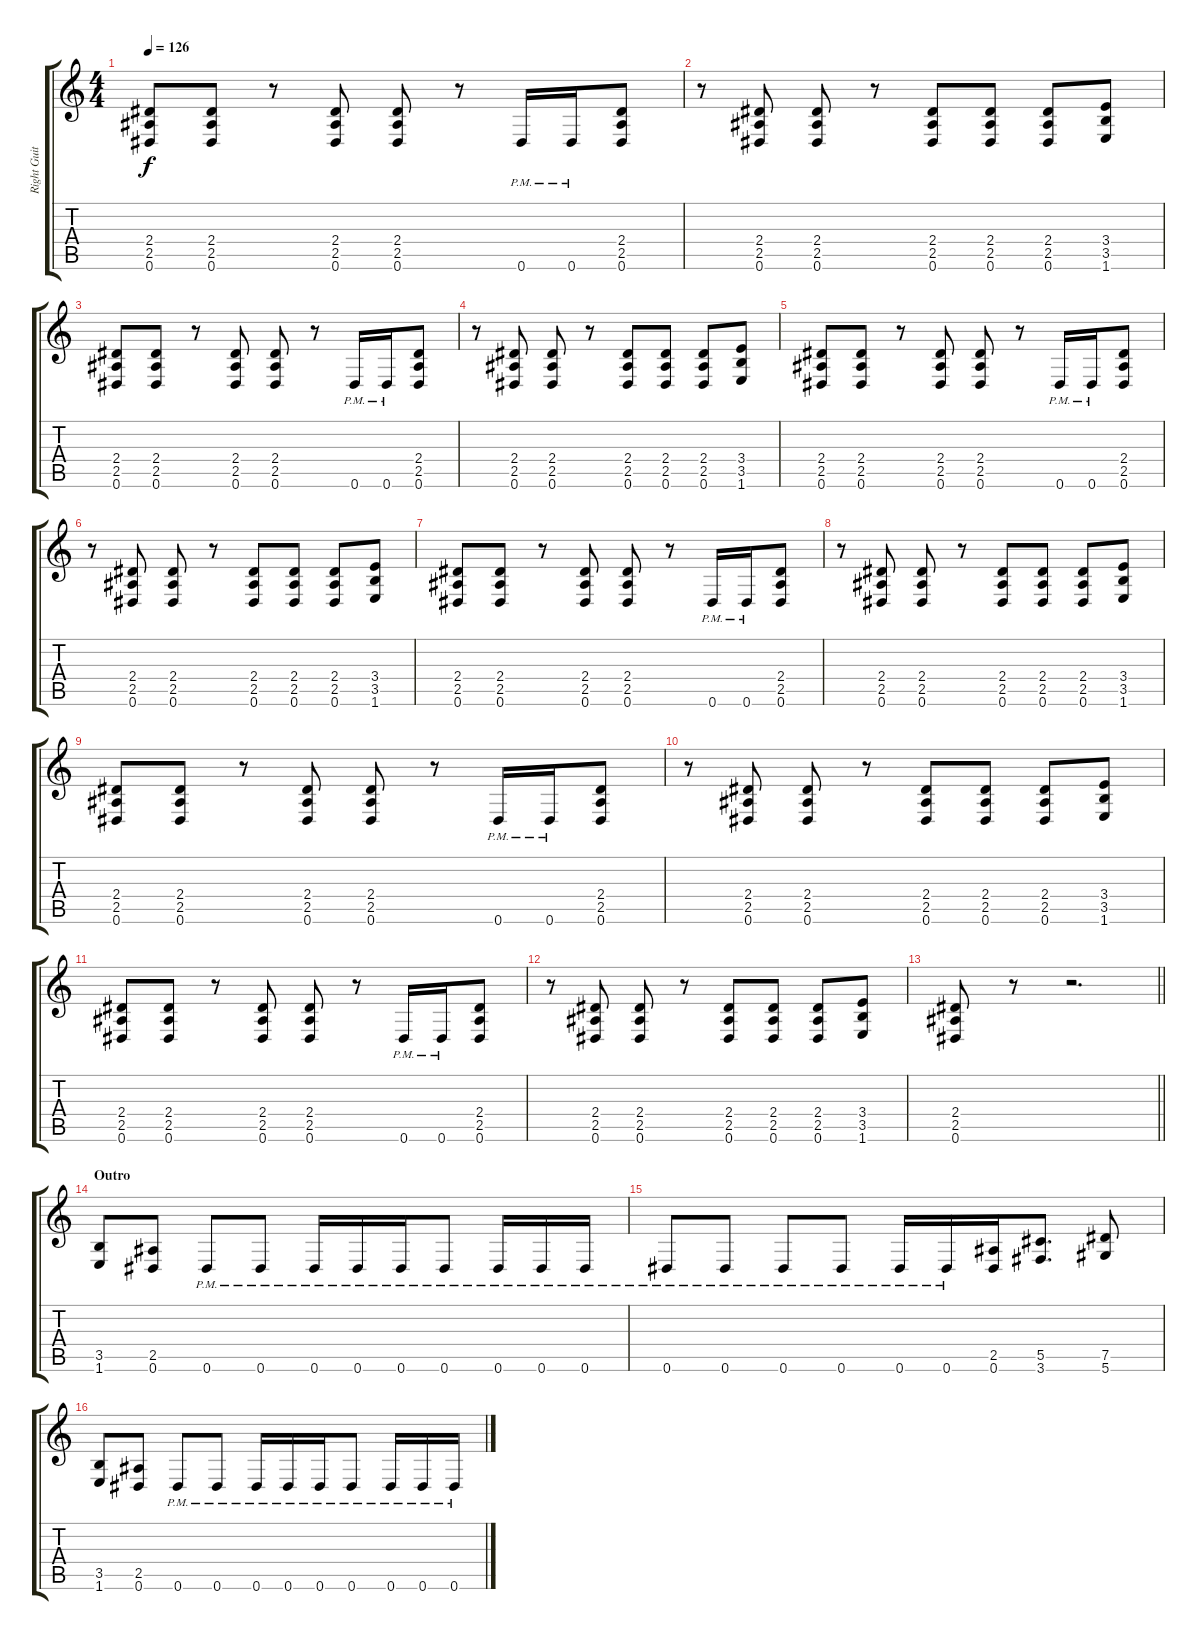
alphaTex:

\track ("Right Guitar" "Right Guit") {instrument distortionguitar}
\staff {score tabs}
\tuning (Eb4 Bb3 Gb3 Db3 Ab2 Eb2) {hide}
\ts (4 4)
\tempo 126
\clef g2
\ks c
(2.4 2.5 0.6).8{dy f} (2.4 2.5 0.6).8 r.8 (2.4 2.5 0.6).8 (2.4 2.5 0.6).8 r.8 0.6{pm}.16 0.6{pm}.16 (2.4 2.5 0.6).8 |
r.8 (2.4 2.5 0.6).8 (2.4 2.5 0.6).8 r.8 (2.4 2.5 0.6).8 (2.4 2.5 0.6).8 (2.4 2.5 0.6).8 (3.4 3.5 1.6).8 |
(2.4 2.5 0.6).8 (2.4 2.5 0.6).8 r.8 (2.4 2.5 0.6).8 (2.4 2.5 0.6).8 r.8 0.6{pm}.16 0.6{pm}.16 (2.4 2.5 0.6).8 |
r.8 (2.4 2.5 0.6).8 (2.4 2.5 0.6).8 r.8 (2.4 2.5 0.6).8 (2.4 2.5 0.6).8 (2.4 2.5 0.6).8 (3.4 3.5 1.6).8 |
(2.4 2.5 0.6).8 (2.4 2.5 0.6).8 r.8 (2.4 2.5 0.6).8 (2.4 2.5 0.6).8 r.8 0.6{pm}.16 0.6{pm}.16 (2.4 2.5 0.6).8 |
r.8 (2.4 2.5 0.6).8 (2.4 2.5 0.6).8 r.8 (2.4 2.5 0.6).8 (2.4 2.5 0.6).8 (2.4 2.5 0.6).8 (3.4 3.5 1.6).8 |
(2.4 2.5 0.6).8 (2.4 2.5 0.6).8 r.8 (2.4 2.5 0.6).8 (2.4 2.5 0.6).8 r.8 0.6{pm}.16 0.6{pm}.16 (2.4 2.5 0.6).8 |
r.8 (2.4 2.5 0.6).8 (2.4 2.5 0.6).8 r.8 (2.4 2.5 0.6).8 (2.4 2.5 0.6).8 (2.4 2.5 0.6).8 (3.4 3.5 1.6).8 |
(2.4 2.5 0.6).8 (2.4 2.5 0.6).8 r.8 (2.4 2.5 0.6).8 (2.4 2.5 0.6).8 r.8 0.6{pm}.16 0.6{pm}.16 (2.4 2.5 0.6).8 |
r.8 (2.4 2.5 0.6).8 (2.4 2.5 0.6).8 r.8 (2.4 2.5 0.6).8 (2.4 2.5 0.6).8 (2.4 2.5 0.6).8 (3.4 3.5 1.6).8 |
(2.4 2.5 0.6).8 (2.4 2.5 0.6).8 r.8 (2.4 2.5 0.6).8 (2.4 2.5 0.6).8 r.8 0.6{pm}.16 0.6{pm}.16 (2.4 2.5 0.6).8 |
r.8 (2.4 2.5 0.6).8 (2.4 2.5 0.6).8 r.8 (2.4 2.5 0.6).8 (2.4 2.5 0.6).8 (2.4 2.5 0.6).8 (3.4 3.5 1.6).8 |
\barLineRight lightlight
(2.4 2.5 0.6).8 r.8 r.2{d} |
\section ("" "Outro")
(3.5 1.6).8 (2.5 0.6).8 0.6{pm}.8 0.6{pm}.8 0.6{pm}.16 0.6{pm}.16 0.6{pm}.16 0.6{pm}.8 0.6{pm}.16 0.6{pm}.16 0.6{pm}.16 |
0.6{pm}.8 0.6{pm}.8 0.6{pm}.8 0.6{pm}.8 0.6{pm}.16 0.6{pm}.16 (2.5 0.6).16 (5.5 3.6).8{d} (7.5 5.6).8 |
(3.5 1.6).8 (2.5 0.6).8 0.6{pm}.8 0.6{pm}.8 0.6{pm}.16 0.6{pm}.16 0.6{pm}.16 0.6{pm}.8 0.6{pm}.16 0.6{pm}.16 0.6{pm}.16
